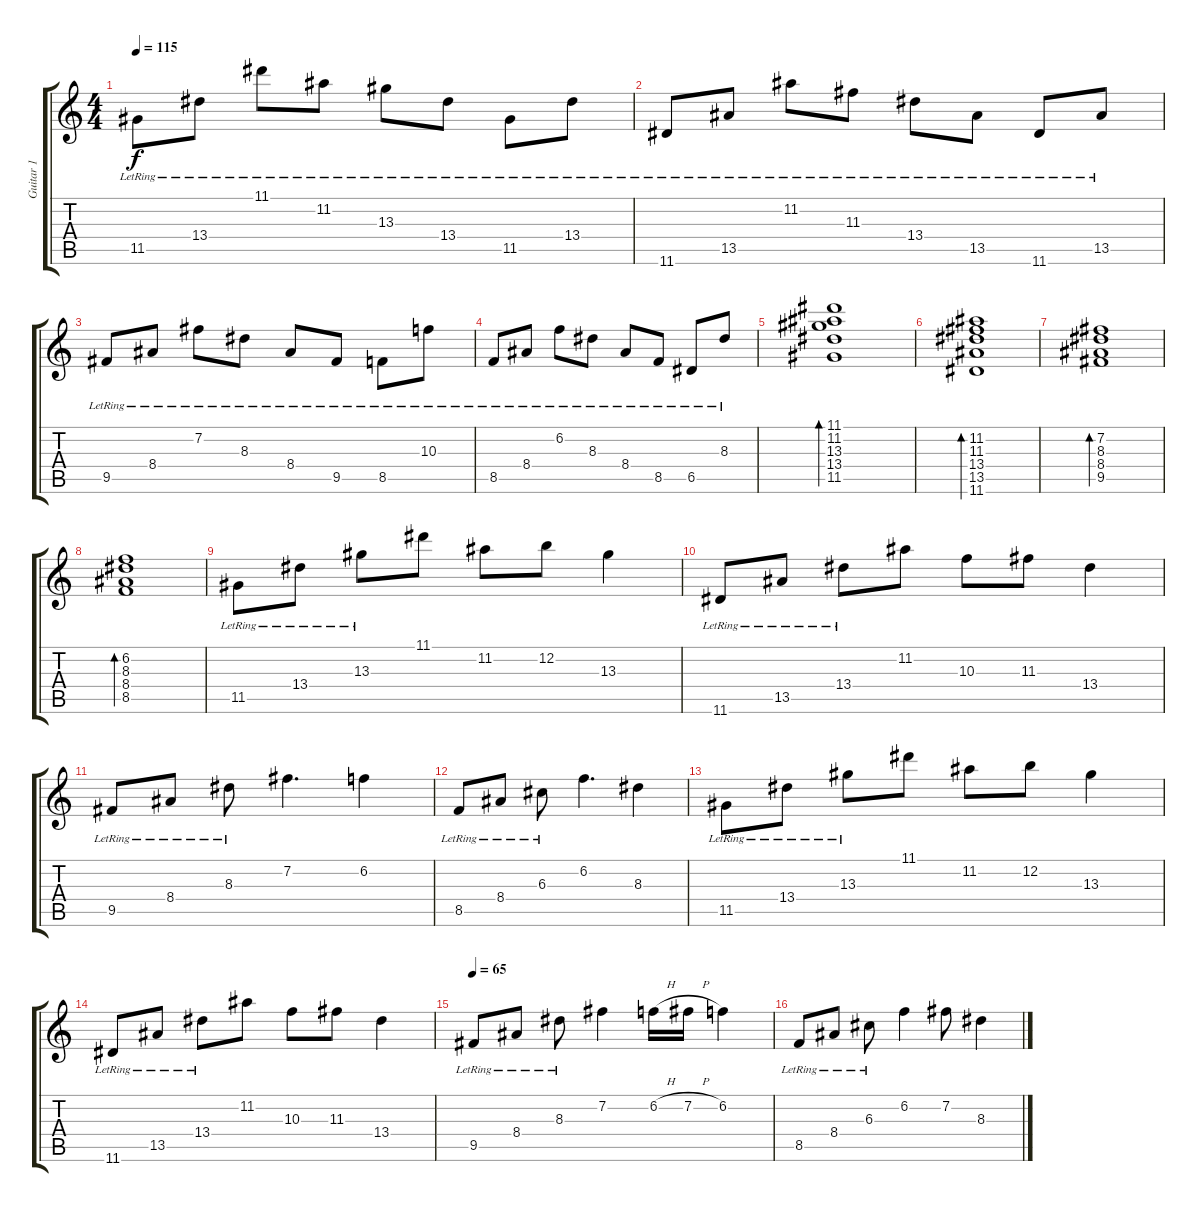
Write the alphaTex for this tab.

\track ("Guitar 1" "Guitar 1") {instrument acousticguitarsteel}
\staff {score tabs}
\tuning (E4 B3 G3 D3 A2 E2) {hide}
\ts (4 4)
\tempo 115
\clef g2
\ks c
11.5{lr}.8{dy f volume 14} 13.4{lr}.8 11.1{lr}.8 11.2{lr}.8 13.3{lr}.8 13.4{lr}.8 11.5{lr}.8 13.4{lr}.8 |
11.6{lr}.8 13.5{lr}.8 11.2{lr}.8 11.3{lr}.8 13.4{lr}.8 13.5{lr}.8 11.6{lr}.8 13.5{lr}.8 |
9.5{lr}.8 8.4{lr}.8 7.2{lr}.8 8.3{lr}.8 8.4{lr}.8 9.5{lr}.8 8.5{lr}.8 10.3{lr}.8 |
8.5{lr}.8 8.4{lr}.8 6.2{lr}.8 8.3{lr}.8 8.4{lr}.8 8.5{lr}.8 6.5{lr}.8 8.3{lr}.8 |
(11.1 11.2 13.3 13.4 11.5).1{bd 120} |
(11.2 11.3 13.4 13.5 11.6).1{bd 120} |
(7.2 8.3 8.4 9.5).1{bd 120} |
(6.2 8.3 8.4 8.5).1{bd 120} |
11.5{lr}.8{volume 16} 13.4{lr}.8 13.3{lr}.8 11.1.8 11.2.8 12.2.8 13.3.4 |
11.6{lr}.8 13.5{lr}.8 13.4{lr}.8 11.2.8 10.3.8 11.3.8 13.4.4 |
9.5{lr}.8 8.4{lr}.8 8.3{lr}.8 7.2.4{d} 6.2.4 |
8.5{lr}.8 8.4{lr}.8 6.3{lr}.8 6.2.4{d} 8.3.4 |
11.5{lr}.8 13.4{lr}.8 13.3{lr}.8 11.1.8 11.2.8 12.2.8 13.3.4 |
11.6{lr}.8 13.5{lr}.8 13.4{lr}.8 11.2.8 10.3.8 11.3.8 13.4.4 |
\tempo 65
9.5{lr}.8 8.4{lr}.8 8.3{lr}.8 7.2.4 6.2{h}.16 7.2{h}.16 6.2.4 |
8.5{lr}.8 8.4{lr}.8 6.3{lr}.8 6.2.4 7.2.8 8.3.4
